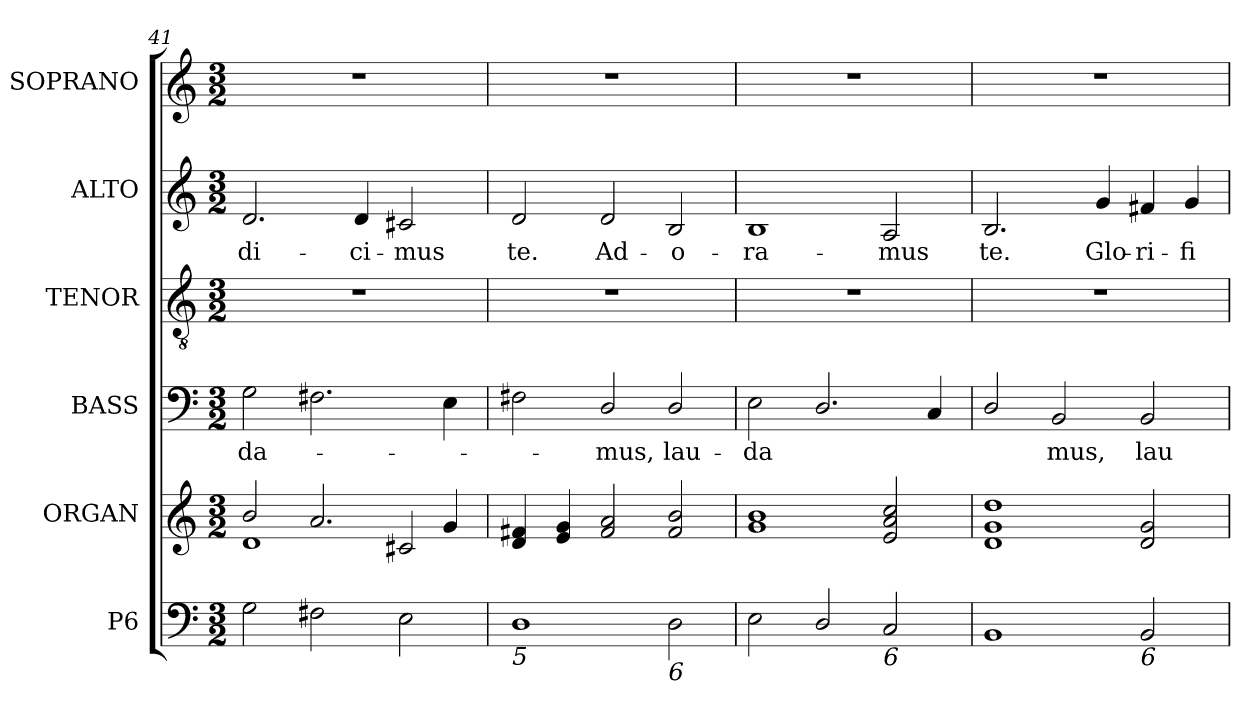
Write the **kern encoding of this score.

**kern	**kern	**kern	**text	**kern	**kern	**text	**kern
*part6	*part5	*part4	*part4	*part3	*part2	*part2	*part1
*staff6	*staff5	*staff4	*staff4	*staff3	*staff2	*staff2	*staff1
*I"P6	*I"ORGAN	*I"BASS	*	*I"TENOR	*I"ALTO	*	*I"SOPRANO
*	*I'A.	*I'B.	*	*I'T.	*I'A.	*	*I'S.
*clefF4	*clefG2	*clefF4	*	*clefGv2	*clefG2	*	*clefG2
*	*	*	*	*ITrd7c12	*	*	*
*k[]	*k[]	*k[]	*	*k[]	*k[]	*	*k[]
*C:	*C:	*C:	*	*C:	*C:	*	*C:
*M3/2	*M3/2	*M3/2	*	*M3/2	*M3/2	*	*M3/2
=41	=41	=41	=41	=41	=41	=41	=41
*	*^	*	*	*	*	*	*
!	!	!	!	!LO:LY:b:color=#000000	!LO:N:vis=1	!	!	!
!	!	!	!	!	!	!	!LO:LY:b:color=#000000	!LO:N:vis=1
2Gi\	2bi/	1di	2Gi\	-da-	1.r	2.di/	-di-	1.r
2F#Xi\	2.ai/	.	2.F#Xi\	.	.	.	.	.
!	!	!	!	!	!	!	!LO:LY:b:color=#000000	!
.	.	.	.	.	.	4di/	-ci-	.
!	!	!	!	!	!	!	!LO:LY:b:color=#000000	!
2Ei\	.	2c#Xi/	.	.	.	2c#Xi/	-mus	.
.	4gi/	.	4Ei\	.	.	.	.	.
*	*v	*v	*	*	*	*	*	*
=42	=42	=42	=42	=42	=42	=42	=42
!	!	!	!	!LO:N:vis=1	!	!	!
!LO:TX:b:i:t=5	!	!	!	!	!	!	!
!	!	!	!	!	!	!LO:LY:b:color=#000000	!LO:N:vis=1
1Di	4di/ 4f#Xi	2F#Xi\	.	1.r	2di/	te.	1.r
.	4ei/ 4gi	.	.	.	.	.	.
!	!	!	!LO:LY:b:color=#000000	!	!	!	!
!	!	!	!	!	!	!LO:LY:b:color=#000000	!
.	2f#i/ 2ai	2Di/	-mus,	.	2di/	Ad-	.
!	!	!	!LO:LY:b:color=#000000	!	!	!	!
!LO:TX:b:i:t=6	!	!	!	!	!	!	!
!	!	!	!	!	!	!LO:LY:b:color=#000000	!
2Di\	2f#i/ 2bi	2Di/	lau-	.	2Bi/	-o-	.
=43	=43	=43	=43	=43	=43	=43	=43
!	!	!	!LO:LY:b:color=#000000	!LO:N:vis=1	!	!	!
!	!	!	!	!	!	!LO:LY:b:color=#000000	!LO:N:vis=1
2Ei\	1gi 1bi	2Ei\	-da-	1.r	1Bi	-ra-	1.r
2Di/	.	2.Di/	.	.	.	.	.
!LO:TX:b:i:t=6	!	!	!	!	!	!	!
!	!	!	!	!	!	!LO:LY:b:color=#000000	!
2Ci/	2ei/ 2ai 2cci	.	.	.	2Ai/	-mus	.
.	.	4Ci/	.	.	.	.	.
!!LO:PB:g=z
=44	=44	=44	=44	=44	=44	=44	=44
!	!	!	!LO:LY:b:color=#000000	!LO:N:vis=1	!	!	!
!	!	!	!	!	!	!LO:LY:b:color=#000000	!LO:N:vis=1
1BBi	1di 1gi 1ddi	2Di/	--	1.r	2.Bi/	te.	1.r
!	!	!	!LO:LY:b:color=#000000	!	!	!	!
.	.	2BBi/	mus,	.	.	.	.
!	!	!	!	!	!	!LO:LY:b:color=#000000	!
.	.	.	.	.	4gi/	Glo-	.
!	!	!	!LO:LY:b:color=#000000	!	!	!	!
!LO:TX:b:i:t=6	!	!	!	!	!	!	!
!	!	!	!	!	!	!LO:LY:b:color=#000000	!
2BBi/	2di/ 2gi	2BBi/	lau-	.	4f#Xi/	-ri-	.
!	!	!	!	!	!	!LO:LY:b:color=#000000	!
.	.	.	.	.	4gi/	-fi-	.
=	=	=	=	=	=	=	=
*-	*-	*-	*-	*-	*-	*-	*-
